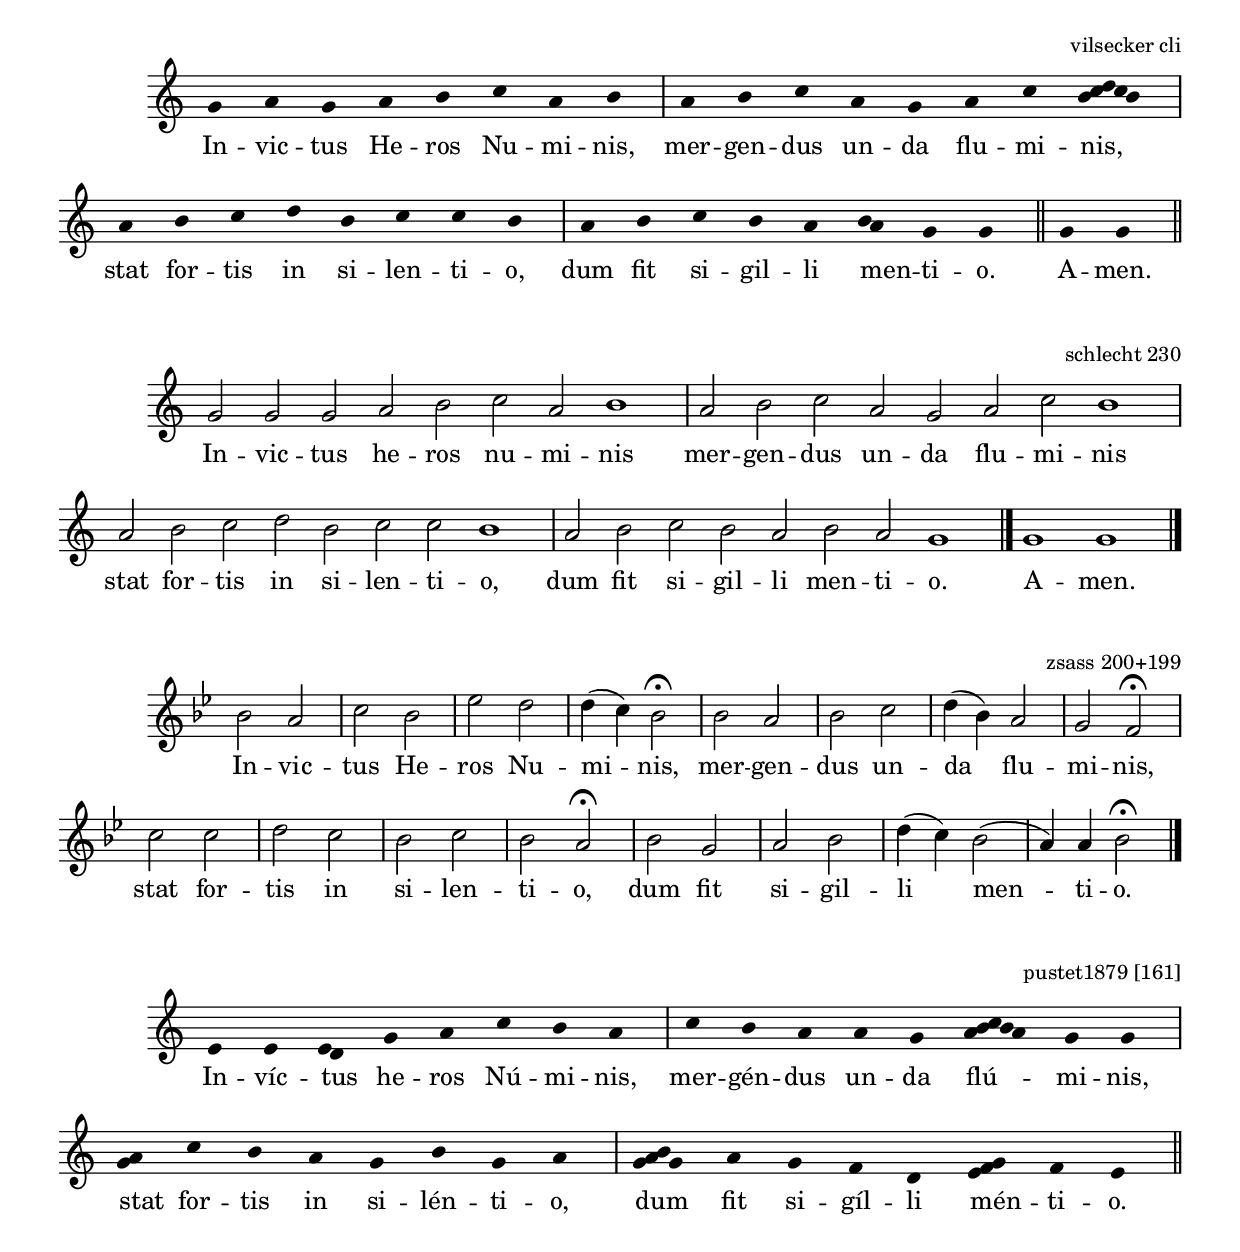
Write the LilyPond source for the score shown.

\version "2.19.32"

\include "../lib/synopsis.ily"

\score {
  \transpose c c' {
    \plainchant
    g4 a g a b c' a b \bar "|"
    a b c' a g a c' \melisma { b c' d' c' b } \bar "|"
    a b c' d' b c' c' b \bar "|"
    a b c' b a \melisma { b a } g g \bar "||"
    g g \bar "||"
  }
  \addlyrics {
    In -- vic -- tus He -- ros Nu -- mi -- nis,
    mer -- gen -- dus un -- da flu -- mi -- nis,
    stat for -- tis in si -- len -- ti -- o,
    dum fit si -- gil -- li men -- ti -- o.
    A -- men.
  }
  \header {
    quid = "hymnus"
    fontes = "vilsecker cli"
  }
}

\score {
  \relative c'' {
    % \clef "soprano"
    \cadenzaOn
    g2 g g a b c a b1 \bar "|"
    a2 b c a g a c b1 \bar "|"
    a2 b c d b c c b1 \bar "|"
    a2 b c b a b a g1 \bar "|."
    g g \bar "|."
  }
  \addlyrics {
    In -- vic -- tus he -- ros nu -- mi -- nis
    mer -- gen -- dus un -- da flu -- mi -- nis
    stat for -- tis in si -- len -- ti -- o,
    dum fit si -- gil -- li men -- ti -- o.
    A -- men.
  }
  \header {
    quid = "hymnus"
    fontes = "schlecht 230"
  }
}

\score {
  \relative c'' {
    \key bes \major
    \time 2/2
    bes2 a c bes es d d4( c) bes2\fermata
    bes2 a bes c d4( bes) a2 g f\fermata
    c'2 c d c bes c bes a\fermata
    bes g a bes d4( c) bes2( a4) a bes2\fermata \bar "|."
  }
  \addlyrics {
    In -- vic -- tus He -- ros Nu -- mi -- nis,
    mer -- gen -- dus un -- da flu -- mi -- nis,
    stat for -- tis in si -- len -- ti -- o,
    dum fit si -- gil -- li men -- ti -- o.
  }
  \header {
    quid = "hymnus"
    fontes = "zsass 200+199"
  }
}

\score {
  \transpose c c' {
    \plainchant
    e4 e \melisma { e d } g a c' b a \bar "|"
    c' b a a g \melisma { a b c' b a } g g \bar "|"
    \melisma { g a } c' b a g b g a \bar "|"
    \melisma { g a b g } a g f d \melisma { e f g } f e \bar "||"
  }
  \addlyrics {
    In -- víc -- tus he -- ros Nú -- mi -- nis,
    mer -- gén -- dus un -- da flú -- mi -- nis,
    stat for -- tis in si -- lén -- ti -- o,
    dum fit si -- gíl -- li mén -- ti -- o.
  }
  \header {
    quid = "hymnus"
    fontes = "pustet1879 [161]"
  }
}

%{
\score {
  \transpose c c' {
    \plainchant

  }
  \addlyrics {

  }
  \header {
    fontes = ""
  }
}
%}